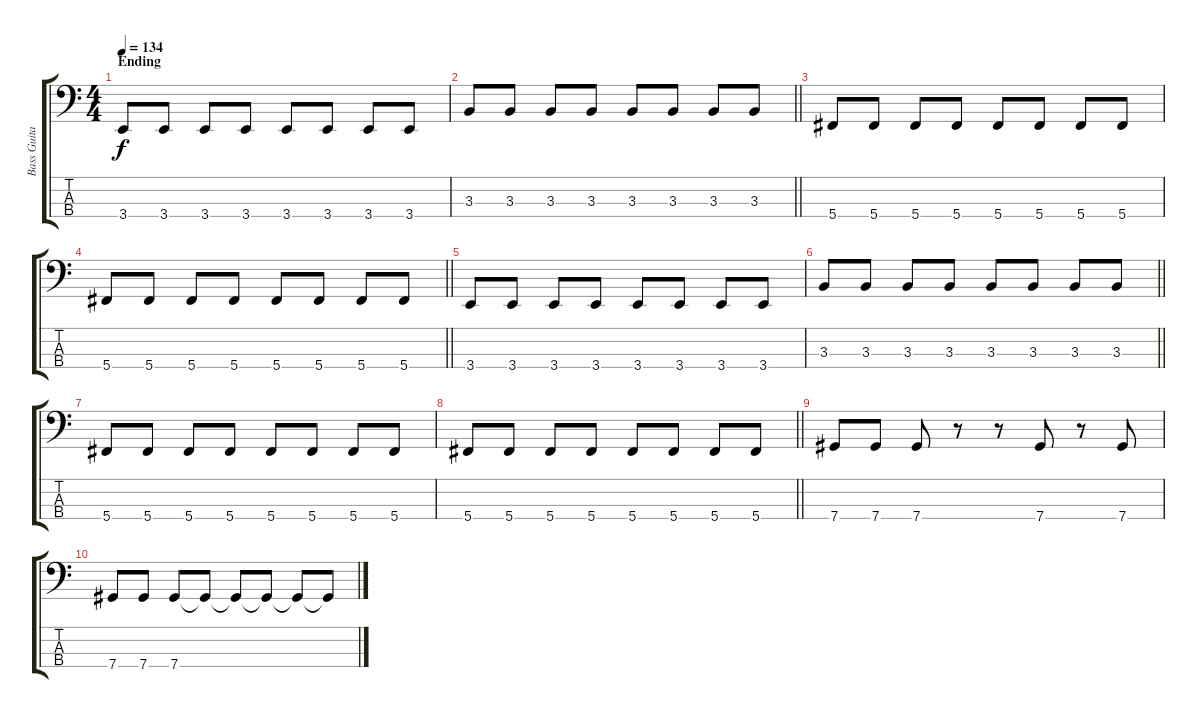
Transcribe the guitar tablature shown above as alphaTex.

\track ("Bass Guitar" "Bass Guita") {instrument electricbassfinger}
\staff {score tabs}
\tuning (Gb2 Db2 Ab1 Db1) {hide}
\ts (4 4)
\section ("" "Ending")
\tempo 134
\clef f4
\ks c
3.4.8{dy f} 3.4.8 3.4.8 3.4.8 3.4.8 3.4.8 3.4.8 3.4.8 |
\barLineRight lightlight
3.3.8 3.3.8 3.3.8 3.3.8 3.3.8 3.3.8 3.3.8 3.3.8 |
5.4.8 5.4.8 5.4.8 5.4.8 5.4.8 5.4.8 5.4.8 5.4.8 |
\barLineRight lightlight
5.4.8 5.4.8 5.4.8 5.4.8 5.4.8 5.4.8 5.4.8 5.4.8 |
3.4.8 3.4.8 3.4.8 3.4.8 3.4.8 3.4.8 3.4.8 3.4.8 |
\barLineRight lightlight
3.3.8 3.3.8 3.3.8 3.3.8 3.3.8 3.3.8 3.3.8 3.3.8 |
5.4.8 5.4.8 5.4.8 5.4.8 5.4.8 5.4.8 5.4.8 5.4.8 |
\barLineRight lightlight
5.4.8 5.4.8 5.4.8 5.4.8 5.4.8 5.4.8 5.4.8 5.4.8 |
7.4.8 7.4.8 7.4.8 r.8 r.8 7.4.8 r.8 7.4.8 |
7.4.8 7.4.8 7.4.8 7.4{t}.8 7.4{t}.8 7.4{t}.8 7.4{t}.8 7.4{t}.8
